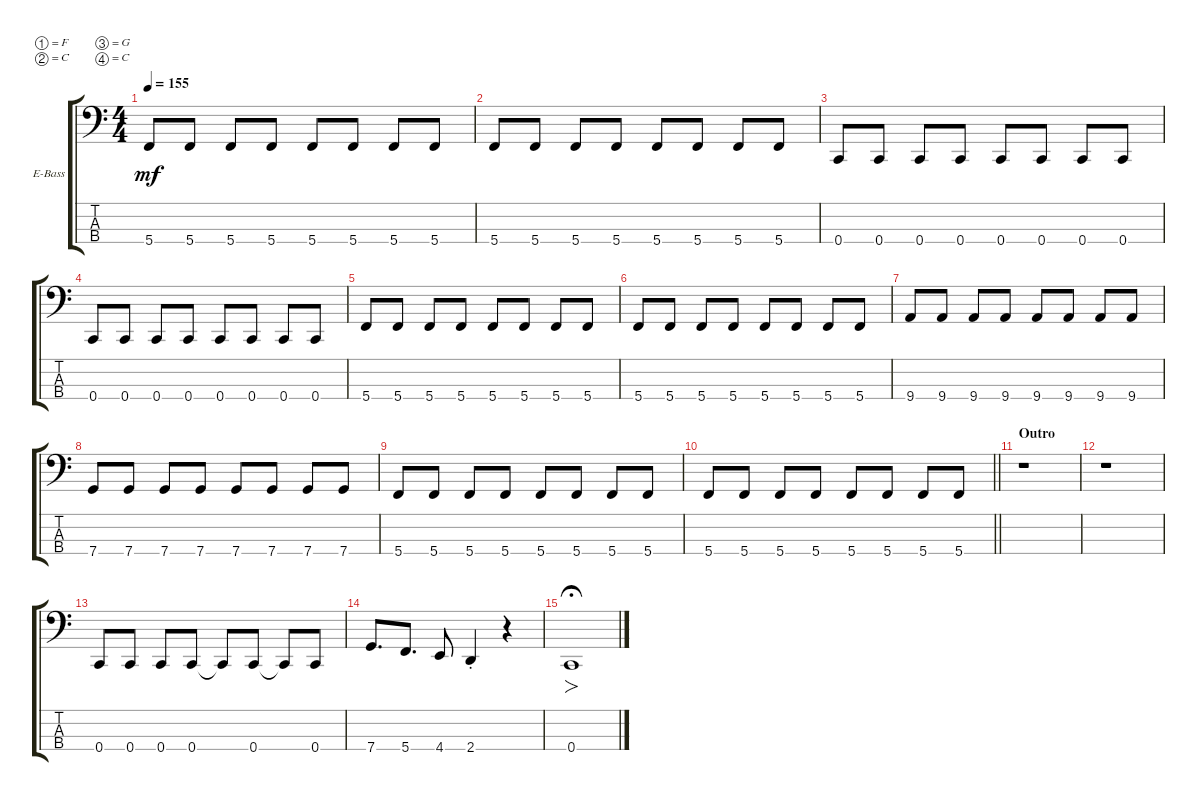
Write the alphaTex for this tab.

\defaultSystemsLayout 4
\bracketExtendMode groupsimilarinstruments
\firstSystemTrackNameOrientation horizontal
\otherSystemsTrackNameOrientation horizontal
\track ("Bass" "E-Bass") {instrument electricbassfinger}
\staff {score tabs}
\tuning (F2 C2 G1 C1)
\ts (4 4)
\tempo 155
\clef f4
\scale
0.333333
\ks c
5.4.8{dy mf} 5.4.8 5.4.8 5.4.8 5.4.8 5.4.8 5.4.8 5.4.8 |
\scale
0.333333 5.4.8 5.4.8 5.4.8 5.4.8 5.4.8 5.4.8 5.4.8 5.4.8 |
\scale
0.333333 0.4.8 0.4.8 0.4.8 0.4.8 0.4.8 0.4.8 0.4.8 0.4.8 |
\scale
0.333333 0.4.8 0.4.8 0.4.8 0.4.8 0.4.8 0.4.8 0.4.8 0.4.8 |
\scale
0.333333 5.4.8 5.4.8 5.4.8 5.4.8 5.4.8 5.4.8 5.4.8 5.4.8 |
\scale
0.333333 5.4.8 5.4.8 5.4.8 5.4.8 5.4.8 5.4.8 5.4.8 5.4.8 |
\scale
0.333333 9.4.8 9.4.8 9.4.8 9.4.8 9.4.8 9.4.8 9.4.8 9.4.8 |
\scale
0.333333 7.4.8 7.4.8 7.4.8 7.4.8 7.4.8 7.4.8 7.4.8 7.4.8 |
\scale
0.333333 5.4.8 5.4.8 5.4.8 5.4.8 5.4.8 5.4.8 5.4.8 5.4.8 |
\scale
0.333333
\barLineRight lightlight
5.4.8 5.4.8 5.4.8 5.4.8 5.4.8 5.4.8 5.4.8 5.4.8 |
\section ("" "Outro")
\scale
0.333333 r.1 |
\scale
0.333333 r.1 |
\scale
0.333333 0.4.8 0.4.8 0.4.8 0.4.8 0.4{t}.8 0.4.8 0.4{t}.8 0.4.8 |
7.4.8{d} 5.4.8{d} 4.4.8 2.4{st}.4 r.4 |
0.4.1{fo fermata (medium 1)}
